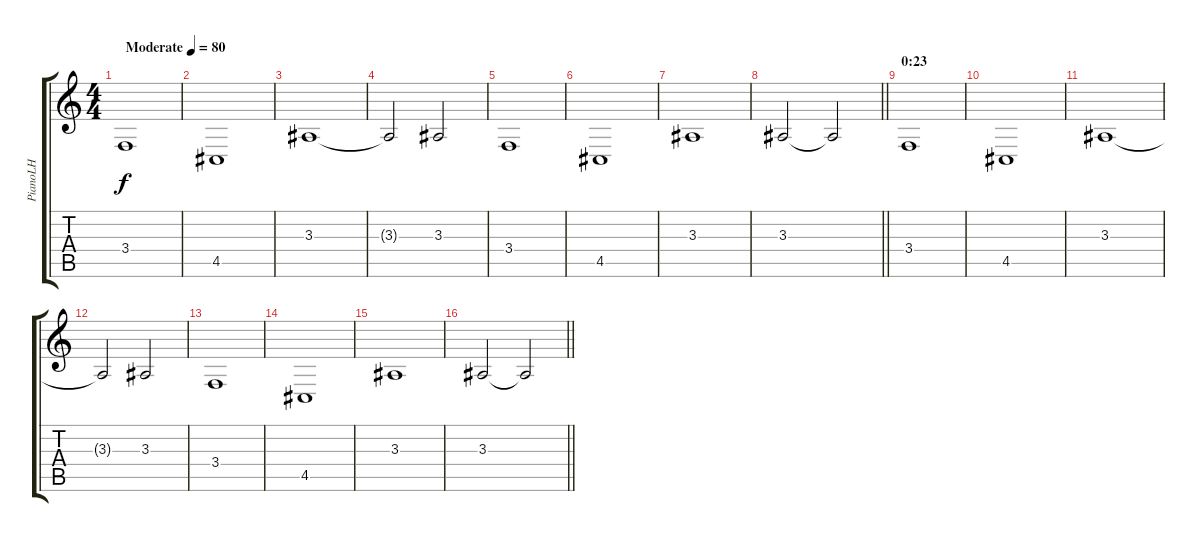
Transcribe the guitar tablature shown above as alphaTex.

\track ("PianoLH" "PianoLH") {instrument electricgrandpiano}
\staff {score tabs}
\tuning (E4 B3 G3 D3 A2 Eb2) {hide}
\ts (4 4)
\tempo (80 "Moderate")
\clef g2
\ks c
3.4.1{dy f instrument electricgrandpiano} |
4.5.1 |
3.3.1 |
3.3{t}.2 3.3.2 |
3.4.1 |
4.5.1 |
3.3.1 |
\barLineRight lightlight
3.3.2 3.3{t}.2 |
\section ("" "0:23")
3.4.1 |
4.5.1 |
3.3.1 |
3.3{t}.2 3.3.2 |
3.4.1 |
4.5.1 |
3.3.1 |
\barLineRight lightlight
3.3.2 3.3{t}.2
